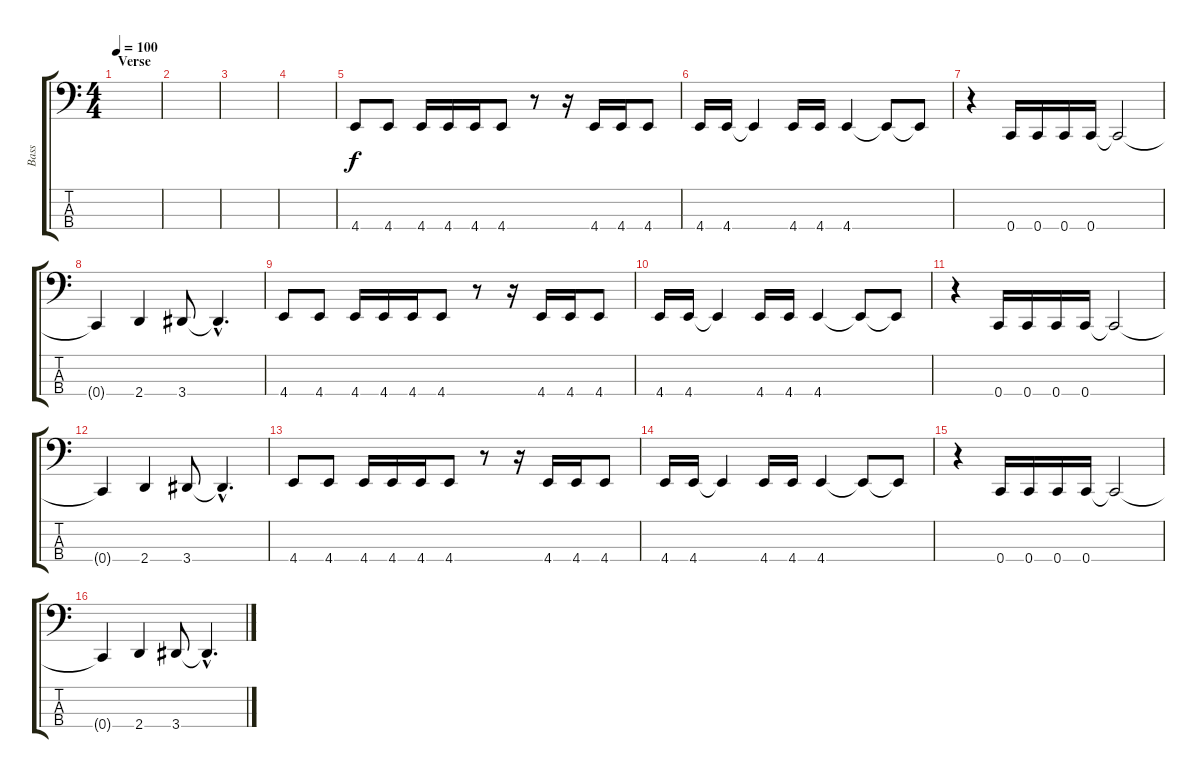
\track ("Bass" "Bass") {instrument electricbassfinger}
\staff {score tabs}
\tuning (G2 D2 A1 C1) {hide}
\ts (4 4)
\section ("" "Verse")
\tempo 100
\clef f4
\ks c
|
|
|
|
4.4.8 4.4.8 4.4.16 4.4.16 4.4.16 4.4.8 r.8 r.16 4.4.16 4.4.16 4.4.8 |
4.4.16 4.4.16 4.4{t}.4 4.4.16 4.4.16 4.4.4 4.4{t}.8 4.4{t}.8 |
r.4 0.4.16 0.4.16 0.4.16 0.4.16 0.4{t}.2 |
0.4{t}.4 2.4.4 3.4.8 3.4{hac t}.4{d} |
4.4.8 4.4.8 4.4.16 4.4.16 4.4.16 4.4.8 r.8 r.16 4.4.16 4.4.16 4.4.8 |
4.4.16 4.4.16 4.4{t}.4 4.4.16 4.4.16 4.4.4 4.4{t}.8 4.4{t}.8 |
r.4 0.4.16 0.4.16 0.4.16 0.4.16 0.4{t}.2 |
0.4{t}.4 2.4.4 3.4.8 3.4{hac t}.4{d} |
4.4.8 4.4.8 4.4.16 4.4.16 4.4.16 4.4.8 r.8 r.16 4.4.16 4.4.16 4.4.8 |
4.4.16 4.4.16 4.4{t}.4 4.4.16 4.4.16 4.4.4 4.4{t}.8 4.4{t}.8 |
r.4 0.4.16 0.4.16 0.4.16 0.4.16 0.4{t}.2 |
0.4{t}.4 2.4.4 3.4.8 3.4{hac t}.4{d}
